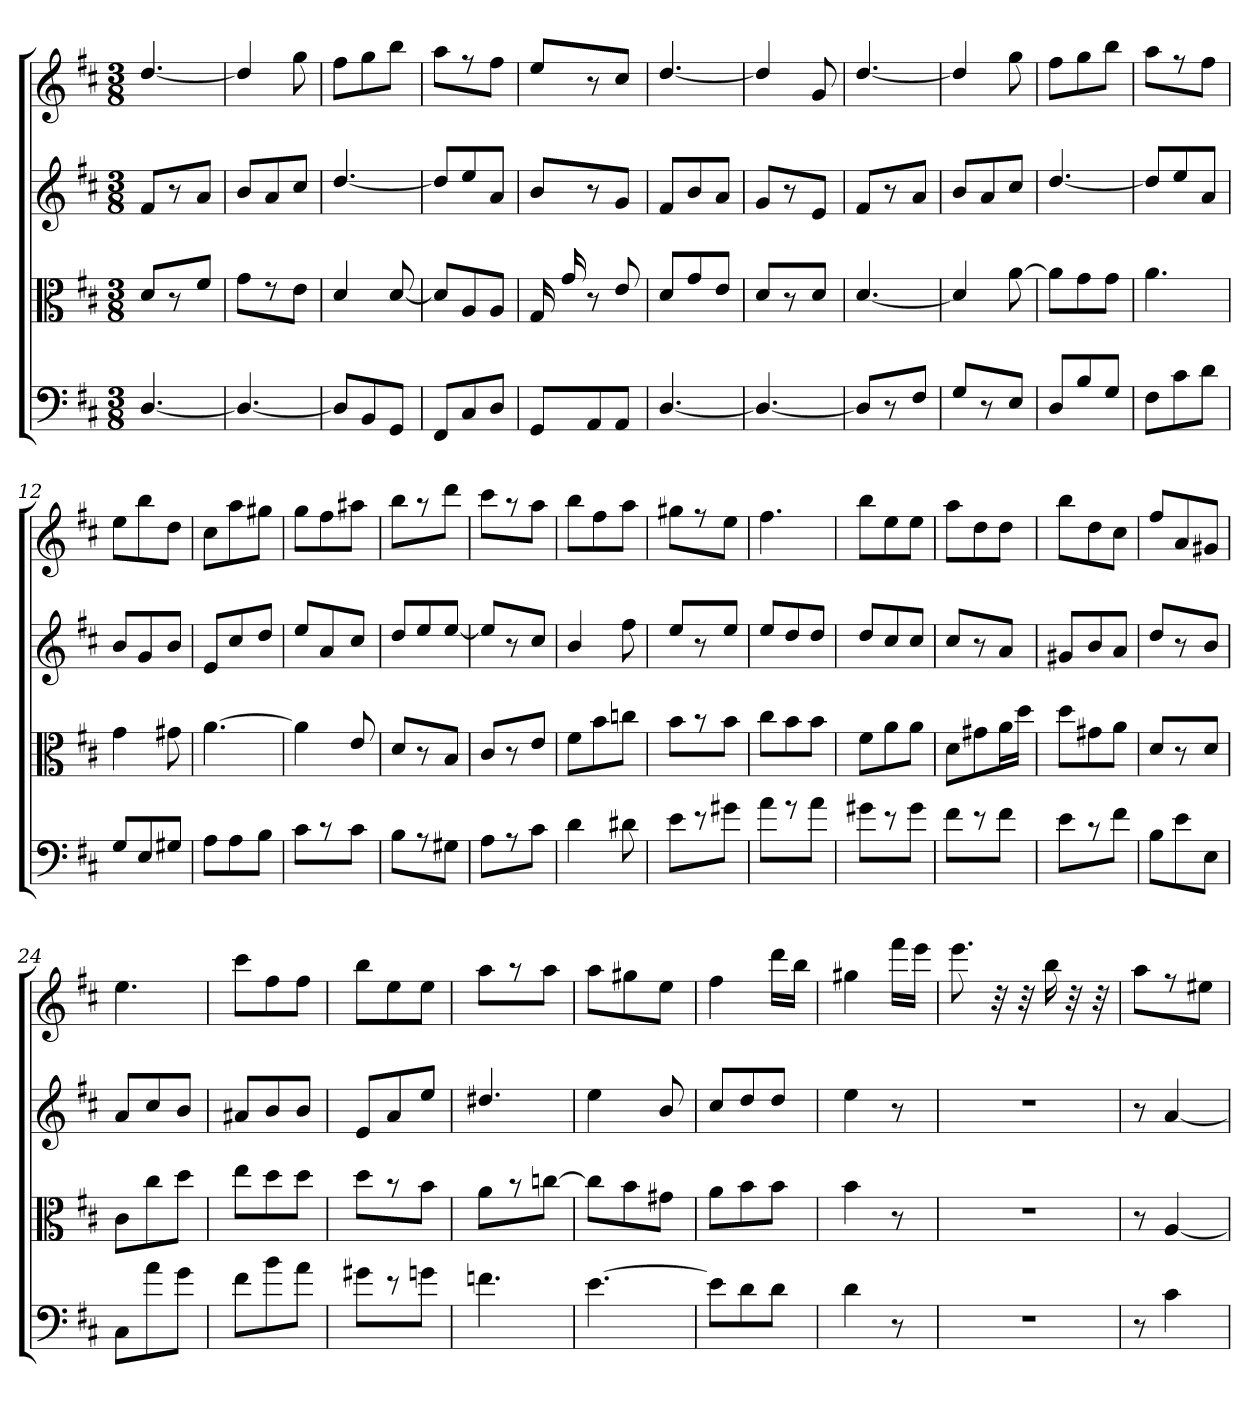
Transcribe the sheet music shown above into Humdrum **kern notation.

**kern	**kern	**kern	**kern
*part4	*part3	*part2	*part1
*staff4	*staff3	*staff2	*staff1
*clefF4	*clefC3	*clefG2	*clefG2
*k[f#c#]	*k[f#c#]	*k[f#c#]	*k[f#c#]
*D:	*D:	*D:	*D:
*M3/8	*M3/8	*M3/8	*M3/8
=	=	=	=
[4.D/	8d/L	8f#/L	[4.dd/
.	8r	8r	.
.	8f#/J	8a/J	.
=2	=2	=2	=2
4.D/_	8g\L	8b/L	4dd/]
.	8r	8a/	.
.	8e\J	8cc#/J	8gg\
=3	=3	=3	=3
8D/L]	4d/	[4.dd/	8ff#\L
8BB/	.	.	8gg\
8GG/J	[8d/	.	8bb\J
=4	=4	=4	=4
8FF#/L	8d/L]	8dd/L]	8aa\L
8C#/	8A/	8ee/	8r
8D/J	8A/J	8a/J	8ff#\J
=5	=5	=5	=5
8GG/L	16G/	8b/L	8ee/L
.	16g/	.	.
8AA/	8r	8r	8r
8AA/J	8e/	8g/J	8cc#/J
=6	=6	=6	=6
[4.D/	8d/L	8f#/L	[4.dd/
.	8g/	8b/	.
.	8e/J	8a/J	.
=7	=7	=7	=7
4.D/_	8d/L	8g/L	4dd/]
.	8r	8r	.
.	8d/J	8e/J	8g/
=8	=8	=8	=8
8D/L]	[4.d/	8f#/L	[4.dd/
8r	.	8r	.
8F#/J	.	8a/J	.
=9	=9	=9	=9
8G/L	4d/]	8b/L	4dd/]
8r	.	8a/	.
8E/J	[8a\	8cc#/J	8gg\
=10	=10	=10	=10
8D/L	8a\L]	[4.dd/	8ff#\L
8B/	8g\	.	8gg\
8G/J	8g\J	.	8bb\J
=11	=11	=11	=11
8F#\L	4.a\	8dd/L]	8aa\L
8c#\	.	8ee/	8r
8d\J	.	8a/J	8ff#\J
=12	=12	=12	=12
8G/L	4g\	8b/L	8ee\L
8E/	.	8g/	8bb\
8G#X/J	8g#X\	8b/J	8dd\J
=13	=13	=13	=13
8A\L	[4.a\	8e/L	8cc#\L
8A\	.	8cc#/	8aa\
8B\J	.	8dd/J	8gg#X\J
=14	=14	=14	=14
8c#\L	4a\]	8ee/L	8gg\L
8r	.	8a/	8ff#\
8c#\J	8e/	8cc#/J	8aa#X\J
=15	=15	=15	=15
8B\L	8d/L	8dd/L	8bb\L
8r	8r	8ee/	8r
8G#X\J	8B/J	[8ee/J	8ddd\J
=16	=16	=16	=16
8A\L	8c#/L	8ee/L]	8ccc#\L
8r	8r	8r	8r
8c#\J	8e/J	8cc#/J	8aa\J
=17	=17	=17	=17
4d\	8f#\L	4b/	8bb\L
.	8b\	.	8ff#\
8d#X\	8ccn\J	8ff#\	8aa\J
=18	=18	=18	=18
8e\L	8b\L	8ee/L	8gg#X\L
8r	8r	8r	8r
8g#X\J	8b\J	8ee/J	8ee\J
=19	=19	=19	=19
8a\L	8cc#\L	8ee/L	4.ff#\
8r	8b\	8dd/	.
8a\J	8b\J	8dd/J	.
=20	=20	=20	=20
8g#X\L	8f#\L	8dd/L	8bb\L
8r	8a\	8cc#/	8ee\
8g#\J	8a\J	8cc#/J	8ee\J
=21	=21	=21	=21
8f#\L	8d\L	8cc#/L	8aa\L
8r	8g#X\	8r	8dd\
8f#\J	16a\L	8a/J	8dd\J
.	16dd\JJ	.	.
=22	=22	=22	=22
8e\L	8dd\L	8g#X/L	8bb\L
8r	8g#X\	8b/	8dd\
8f#\J	8a\J	8a/J	8cc#\J
=23	=23	=23	=23
8B\L	8d/L	8dd/L	8ff#/L
8e\	8r	8r	8a/
8E\J	8d/J	8b/J	8g#X/J
=24	=24	=24	=24
8C#\L	8c#\L	8a/L	4.ee\
8a\	8cc#\	8cc#/	.
8g\J	8dd\J	8b/J	.
=25	=25	=25	=25
8f#\L	8ee\L	8a#X/L	8ccc#\L
8b\	8dd\	8b/	8ff#\
8a\J	8dd\J	8b/J	8ff#\J
=26	=26	=26	=26
8g#X\L	8dd\L	8e/L	8bb\L
8r	8r	8a/	8ee\
8gn\J	8b\J	8ee/J	8ee\J
=27	=27	=27	=27
4.fn\	8a\L	4.dd#X/	8aa\L
.	8r	.	8r
.	[8ccn\J	.	8aa\J
=28	=28	=28	=28
[4.e\	8cc\L]	4ee\	8aa\L
.	8b\	.	8gg#X\
.	8g#X\J	8b/	8ee\J
=29	=29	=29	=29
8e\L]	8a\L	8cc#/L	4ff#\
8d\	8b\	8dd/	.
8d\J	8b\J	8dd/J	16ddd\LL
.	.	.	16bb\JJ
=30	=30	=30	=30
4d\	4b\	4ee\	4gg#X\
8r	8r	8r	16fff#\LL
.	.	.	16eee\JJ
=31	=31	=31	=31
4.r	4.r	4.r	8.eee\
.	.	.	32r
.	.	.	32r
.	.	.	16bb\
.	.	.	32r
.	.	.	32r
=32	=32	=32	=32
8r	8r	8r	8aa\L
4c#\	[4A/	[4a/	8r
.	.	.	8ee#X\J
=	=	=	=
*-	*-	*-	*-
